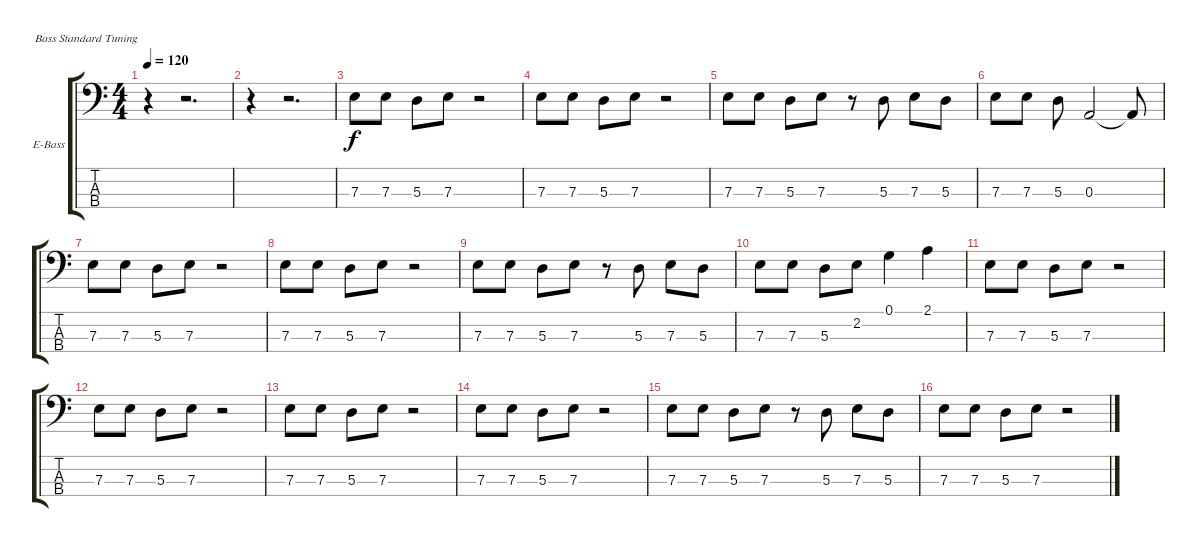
\bracketExtendMode groupsimilarinstruments
\firstSystemTrackNameOrientation horizontal
\otherSystemsTrackNameOrientation horizontal
\track ("Electric Bass" "E-Bass") {instrument electricbassfinger}
\staff {score tabs}
\tuning (G2 D2 A1 E1)
\ts (4 4)
\beaming (8 2 2 2 2)
\tempo 120
\clef f4
\ks c
r.4{dy f instrument electricbassfinger} r.2{d} |
r.4 r.2{d} |
7.3.8 7.3.8 5.3.8 7.3.8 r.2 |
7.3.8 7.3.8 5.3.8 7.3.8 r.2 |
7.3.8 7.3.8 5.3.8 7.3.8 r.8 5.3.8 7.3.8 5.3.8 |
7.3.8 7.3.8 5.3.8 0.3.2 0.3{t}.8 |
7.3.8 7.3.8 5.3.8 7.3.8 r.2 |
7.3.8 7.3.8 5.3.8 7.3.8 r.2 |
7.3.8 7.3.8 5.3.8 7.3.8 r.8 5.3.8 7.3.8 5.3.8 |
7.3.8 7.3.8 5.3.8 2.2.8 0.1.4 2.1.4 |
7.3.8 7.3.8 5.3.8 7.3.8 r.2 |
7.3.8 7.3.8 5.3.8 7.3.8 r.2 |
7.3.8 7.3.8 5.3.8 7.3.8 r.2 |
7.3.8 7.3.8 5.3.8 7.3.8 r.2 |
7.3.8 7.3.8 5.3.8 7.3.8 r.8 5.3.8 7.3.8 5.3.8 |
7.3.8 7.3.8 5.3.8 7.3.8 r.2
